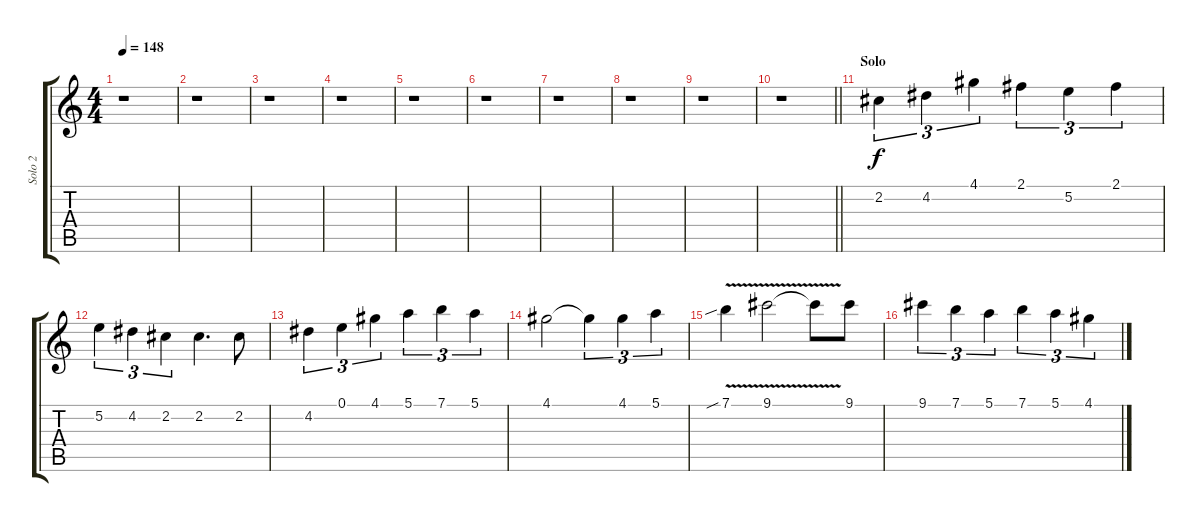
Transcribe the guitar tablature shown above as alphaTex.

\track ("Solo 2" "Solo 2") {instrument acousticguitarsteel}
\staff {score tabs}
\tuning (E4 B3 G3 D3 A2 E2) {hide}
\ts (4 4)
\tempo 148
\clef g2
\ks c
r.1{dy f} |
r.1 |
r.1 |
r.1 |
r.1 |
r.1 |
r.1 |
r.1 |
r.1 |
\barLineRight lightlight
r.1 |
\section ("" "Solo")
2.2.4{tu (3 2)} 4.2.4{tu (3 2)} 4.1.4{tu (3 2)} 2.1.4{tu (3 2)} 5.2.4{tu (3 2)} 2.1.4{tu (3 2)} |
5.2.4{tu (3 2)} 4.2.4{tu (3 2)} 2.2.4{tu (3 2)} 2.2.4{d} 2.2.8 |
4.2.4{tu (3 2)} 0.1.4{tu (3 2)} 4.1.4{tu (3 2)} 5.1.4{tu (3 2)} 7.1.4{tu (3 2)} 5.1.4{tu (3 2)} |
4.1.2 4.1{t}.4{tu (3 2)} 4.1.4{tu (3 2)} 5.1.4{tu (3 2)} |
7.1{v sib}.4 9.1{v}.2 9.1{t}.8 9.1.8 |
9.1.4{tu (3 2)} 7.1.4{tu (3 2)} 5.1.4{tu (3 2)} 7.1.4{tu (3 2)} 5.1.4{tu (3 2)} 4.1.4{tu (3 2)}
